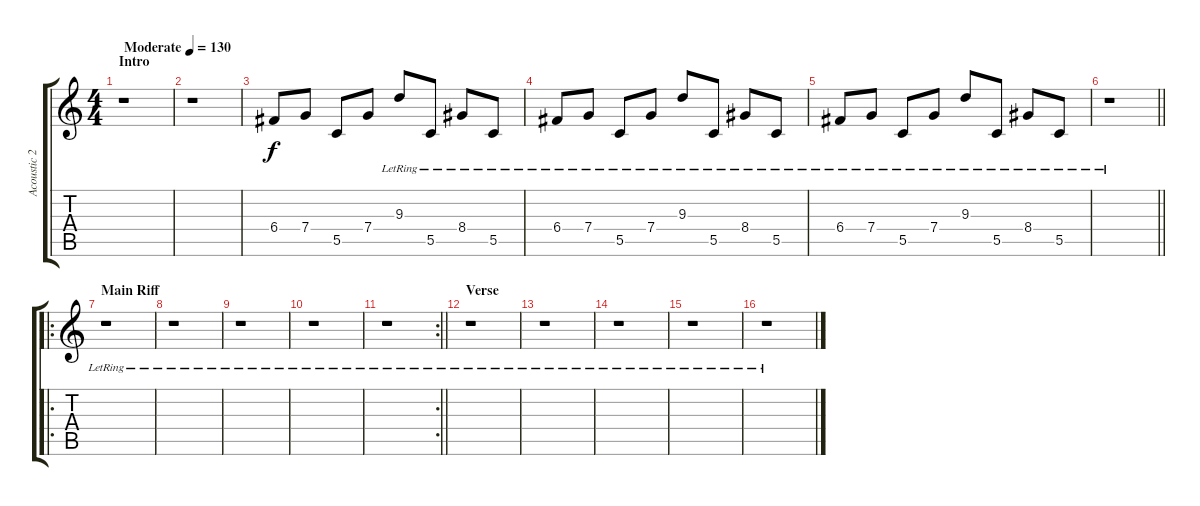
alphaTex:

\track ("Acoustic 2" "Acoustic 2") {instrument acousticguitarsteel}
\staff {score tabs}
\tuning (D4 A3 F3 C3 G2 D2) {hide}
\ts (4 4)
\section ("" "Intro")
\tempo (130 "Moderate")
\clef g2
\ks c
r.1{dy f volume 0 instrument acousticguitarsteel} |
r.1 |
6.4.8{volume 10} 7.4.8 5.5.8 7.4.8 9.3{lr}.8 5.5{lr}.8 8.4{lr}.8 5.5{lr}.8 |
6.4{lr}.8 7.4{lr}.8 5.5{lr}.8 7.4{lr}.8 9.3{lr}.8 5.5{lr}.8 8.4{lr}.8 5.5{lr}.8 |
6.4{lr}.8 7.4{lr}.8 5.5{lr}.8 7.4{lr}.8 9.3{lr}.8 5.5{lr}.8 8.4{lr}.8 5.5{lr}.8 |
\barLineRight lightlight
r.1 |
\ro
\section ("" "Main Riff")
r.1 |
r.1 |
r.1 |
r.1 |
\rc 2
\barLineRight lightlight
r.1 |
\section ("" "Verse")
r.1 |
r.1 |
r.1 |
r.1 |
r.1
